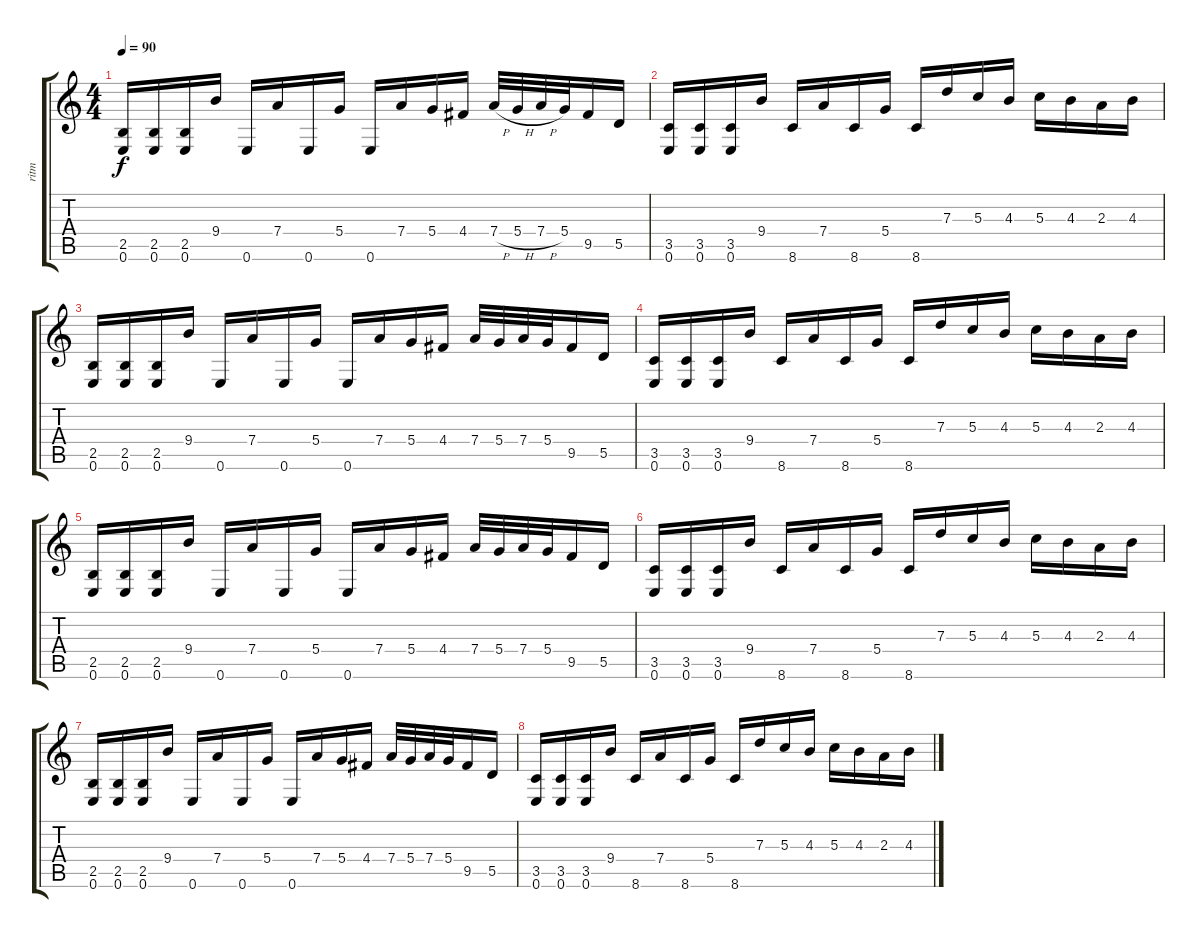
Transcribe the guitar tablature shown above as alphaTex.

\track ("ritm" "ritm") {instrument overdrivenguitar}
\staff {score tabs}
\tuning (E4 B3 G3 D3 A2 E2) {hide}
\ts (4 4)
\tempo 90
\clef g2
\ks c
(2.5 0.6).16{dy f instrument overdrivenguitar} (2.5 0.6).16 (2.5 0.6).16 9.4.16 0.6.16 7.4.16 0.6.16 5.4.16 0.6.16 7.4.16 5.4.16 4.4.16 7.4{h}.32 5.4{h}.32 7.4{h}.32 5.4.32 9.5.16 5.5.16 |
(3.5 0.6).16 (3.5 0.6).16 (3.5 0.6).16 9.4.16 8.6.16 7.4.16 8.6.16 5.4.16 8.6.16 7.3.16 5.3.16 4.3.16 5.3.16 4.3.16 2.3.16 4.3.16 |
(2.5 0.6).16 (2.5 0.6).16 (2.5 0.6).16 9.4.16 0.6.16 7.4.16 0.6.16 5.4.16 0.6.16 7.4.16 5.4.16 4.4.16 7.4.32 5.4.32 7.4.32 5.4.32 9.5.16 5.5.16 |
(3.5 0.6).16 (3.5 0.6).16 (3.5 0.6).16 9.4.16 8.6.16 7.4.16 8.6.16 5.4.16 8.6.16 7.3.16 5.3.16 4.3.16 5.3.16 4.3.16 2.3.16 4.3.16 |
(2.5 0.6).16 (2.5 0.6).16 (2.5 0.6).16 9.4.16 0.6.16 7.4.16 0.6.16 5.4.16 0.6.16 7.4.16 5.4.16 4.4.16 7.4.32 5.4.32 7.4.32 5.4.32 9.5.16 5.5.16 |
(3.5 0.6).16 (3.5 0.6).16 (3.5 0.6).16 9.4.16 8.6.16 7.4.16 8.6.16 5.4.16 8.6.16 7.3.16 5.3.16 4.3.16 5.3.16 4.3.16 2.3.16 4.3.16 |
(2.5 0.6).16 (2.5 0.6).16 (2.5 0.6).16 9.4.16 0.6.16 7.4.16 0.6.16 5.4.16 0.6.16 7.4.16 5.4.16 4.4.16 7.4.32 5.4.32 7.4.32 5.4.32 9.5.16 5.5.16 |
(3.5 0.6).16 (3.5 0.6).16 (3.5 0.6).16 9.4.16 8.6.16 7.4.16 8.6.16 5.4.16 8.6.16 7.3.16 5.3.16 4.3.16 5.3.16 4.3.16 2.3.16 4.3.16
